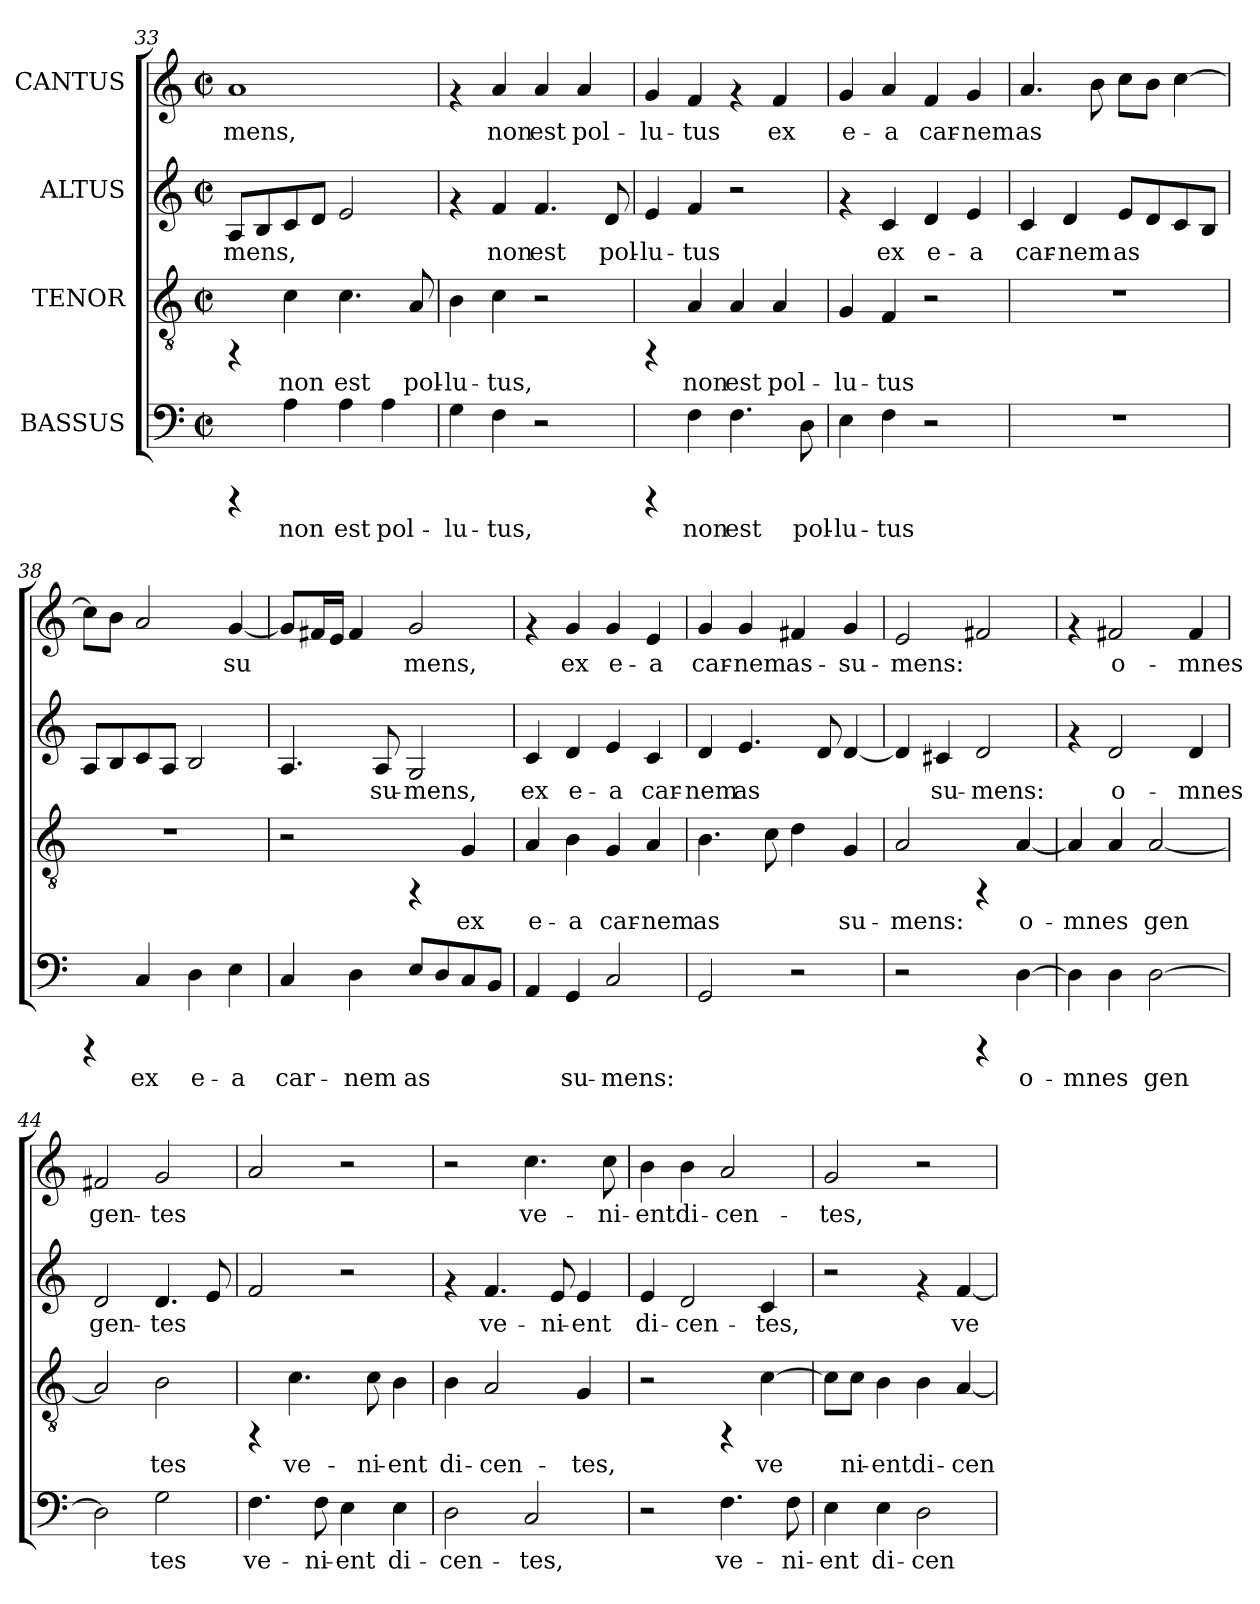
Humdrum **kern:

**kern	**text	**kern	**text	**kern	**text	**kern	**text
*part4	*part4	*part3	*part3	*part2	*part2	*part1	*part1
*staff4	*staff4	*staff3	*staff3	*staff2	*staff2	*staff1	*staff1
*I"BASSUS	*	*I"TENOR	*	*I"ALTUS	*	*I"CANTUS	*
*clefF4	*	*clefGv2	*	*clefG2	*	*clefG2	*
*k[]	*	*k[]	*	*k[]	*	*k[]	*
*C:	*	*C:	*	*C:	*	*C:	*
*M2/2	*	*M2/2	*	*M2/2	*	*M2/2	*
*met(c|)	*	*met(c|)	*	*met(c|)	*	*met(c|)	*
=33	=33	=33	=33	=33	=33	=33	=33
!	!	!	!	!	!LO:LY:b:cj	!	!LO:LY:b:cj
4rCCC	.	4rFF	.	8A/L	-mens,	1a	-mens,
!	!	!	!	!	!LO:LY:b:cj	!	!
.	.	.	.	8B/	.	.	.
!	!LO:LY:b:cj	!	!LO:LY:b:cj	!	!LO:LY:b:cj	!	!
4A\	non	4c\	non	8c/	.	.	.
!	!	!	!	!	!LO:LY:b:cj	!	!
.	.	.	.	8d/J	.	.	.
!	!LO:LY:b:cj	!	!LO:LY:b:cj	!	!LO:LY:b:cj	!	!
4A\	est	4.c\	est	2e/	.	.	.
!	!LO:LY:b:cj	!	!	!	!	!	!
4A\	pol-	.	.	.	.	.	.
!	!	!	!LO:LY:b:cj	!	!	!	!
.	.	8A/	pol-	.	.	.	.
=34	=34	=34	=34	=34	=34	=34	=34
!	!LO:LY:b:cj	!	!LO:LY:b:cj	!	!	!	!
4G\	-lu-	4B\	-lu-	4rf	.	4rf	.
!	!LO:LY:b:cj	!	!LO:LY:b:cj	!	!LO:LY:b:cj	!	!LO:LY:b:cj
4F\	-tus,	4c\	-tus,	4f/	non	4a/	non
!	!	!	!	!	!LO:LY:b:cj	!	!LO:LY:b:cj
2r	.	2r	.	4.f/	est	4a/	est
!	!	!	!	!	!	!	!LO:LY:b:cj
.	.	.	.	.	.	4a/	pol-
!	!	!	!	!	!LO:LY:b:cj	!	!
.	.	.	.	8d/	pol-	.	.
=35	=35	=35	=35	=35	=35	=35	=35
!	!	!	!	!	!LO:LY:b:cj	!	!LO:LY:b:cj
4rCCC	.	4rFF	.	4e/	-lu-	4g/	-lu-
!	!LO:LY:b:cj	!	!LO:LY:b:cj	!	!LO:LY:b:cj	!	!LO:LY:b:cj
4F\	non	4A/	non	4f/	-tus	4f/	-tus
!	!LO:LY:b:cj	!	!LO:LY:b:cj	!	!	!	!
4.F\	est	4A/	est	2r	.	4rf	.
!	!	!	!LO:LY:b:cj	!	!	!	!LO:LY:b:cj
.	.	4A/	pol-	.	.	4f/	ex
!	!LO:LY:b:cj	!	!	!	!	!	!
8D\	pol-	.	.	.	.	.	.
=36	=36	=36	=36	=36	=36	=36	=36
!	!LO:LY:b:cj	!	!LO:LY:b:cj	!	!	!	!LO:LY:b:cj
4E\	-lu-	4G/	-lu-	4rf	.	4g/	e-
!	!LO:LY:b:cj	!	!LO:LY:b:cj	!	!LO:LY:b:cj	!	!LO:LY:b:cj
4F\	-tus	4F/	-tus	4c/	ex	4a/	-a
!	!	!	!	!	!LO:LY:b:cj	!	!LO:LY:b:cj
2r	.	2r	.	4d/	e-	4f/	car-
!	!	!	!	!	!LO:LY:b:cj	!	!LO:LY:b:cj
.	.	.	.	4e/	-a	4g/	-nem
=37	=37	=37	=37	=37	=37	=37	=37
!	!	!	!	!	!LO:LY:b:cj	!	!LO:LY:b:cj
1r	.	1r	.	4c/	car-	4.a/	as-
!	!	!	!	!	!LO:LY:b:cj	!	!
.	.	.	.	4d/	-nem	.	.
!	!	!	!	!	!	!	!LO:LY:b:cj
.	.	.	.	.	.	8b\	--
!	!	!	!	!	!LO:LY:b:cj	!	!LO:LY:b:cj
.	.	.	.	8e/L	as-	8cc\L	--
!	!	!	!	!	!LO:LY:b:cj	!	!LO:LY:b:cj
.	.	.	.	8d/	--	8b\J	--
!	!	!	!	!	!LO:LY:b:cj	!	!LO:LY:b:cj
.	.	.	.	8c/	--	[<4cc\	--
!	!	!	!	!	!LO:LY:b:cj	!	!
.	.	.	.	8B/J	--	.	.
!!LO:LB:g=z
=38	=38	=38	=38	=38	=38	=38	=38
!	!	!	!	!	!LO:LY:b:cj	!	!LO:LY:b:cj
4rCCC	.	1r	.	8A/L	--	8cc\L]	--
!	!	!	!	!	!LO:LY:b:cj	!	!LO:LY:b:cj
.	.	.	.	8B/	--	8b\J	--
!	!LO:LY:b:cj	!	!	!	!LO:LY:b:cj	!	!LO:LY:b:cj
4C/	ex	.	.	8c/	--	2a/	--
!	!	!	!	!	!LO:LY:b:cj	!	!
.	.	.	.	8A/J	--	.	.
!	!LO:LY:b:cj	!	!	!	!LO:LY:b:cj	!	!
4D\	e-	.	.	2B/	--	.	.
!	!LO:LY:b:cj	!	!	!	!	!	!LO:LY:b:cj
4E\	-a	.	.	.	.	[<4g/	-su-
=39	=39	=39	=39	=39	=39	=39	=39
!	!LO:LY:b:cj	!	!	!	!LO:LY:b:cj	!	!LO:LY:b:cj
4C/	car-	2r	.	4.A/	--	8g/L]	--
!	!	!	!	!	!	!	!LO:LY:b:cj
.	.	.	.	.	.	16f#X/	--
!	!	!	!	!	!	!	!LO:LY:b:cj
.	.	.	.	.	.	16e/J	--
!	!LO:LY:b:cj	!	!	!	!	!	!LO:LY:b:cj
4D\	-nem	.	.	.	.	4f#/	--
!	!	!	!	!	!LO:LY:b:cj	!	!
.	.	.	.	8A/	-su-	.	.
!	!LO:LY:b:cj	!	!	!	!LO:LY:b:cj	!	!LO:LY:b:cj
8E/L	as-	4rFF	.	2G/	-mens,	2g/	-mens,
!	!LO:LY:b:cj	!	!	!	!	!	!
8D/	--	.	.	.	.	.	.
!	!LO:LY:b:cj	!	!LO:LY:b:cj	!	!	!	!
8C/	--	4G/	ex	.	.	.	.
!	!LO:LY:b:cj	!	!	!	!	!	!
8BB/J	--	.	.	.	.	.	.
=40	=40	=40	=40	=40	=40	=40	=40
!	!LO:LY:b:cj	!	!LO:LY:b:cj	!	!LO:LY:b:cj	!	!
4AA/	--	4A/	e-	4c/	ex	4rf	.
!	!LO:LY:b:cj	!	!LO:LY:b:cj	!	!LO:LY:b:cj	!	!LO:LY:b:cj
4GG/	-su-	4B\	-a	4d/	e-	4g/	ex
!	!LO:LY:b:cj	!	!LO:LY:b:cj	!	!LO:LY:b:cj	!	!LO:LY:b:cj
2C/	-mens:	4G/	car-	4e/	-a	4g/	e-
!	!	!	!LO:LY:b:cj	!	!LO:LY:b:cj	!	!LO:LY:b:cj
.	.	4A/	-nem	4c/	car-	4e/	-a
=41	=41	=41	=41	=41	=41	=41	=41
!	!LO:LY:b:cj	!	!LO:LY:b:cj	!	!LO:LY:b:cj	!	!LO:LY:b:cj
2GG/	.	4.B\	as-	4d/	-nem	4g/	car-
!	!	!	!	!	!LO:LY:b:cj	!	!LO:LY:b:cj
.	.	.	.	4.e/	as-	4g/	-nem
!	!	!	!LO:LY:b:cj	!	!	!	!
.	.	8c\	--	.	.	.	.
!	!	!	!LO:LY:b:cj	!	!	!	!LO:LY:b:cj
2r	.	4d\	--	.	.	4f#X/	as-
!	!	!	!	!	!LO:LY:b:cj	!	!
.	.	.	.	8d/	--	.	.
!	!	!	!LO:LY:b:cj	!	!LO:LY:b:cj	!	!LO:LY:b:cj
.	.	4G/	-su-	[<4d/	--	4g/	-su-
=42	=42	=42	=42	=42	=42	=42	=42
!	!	!	!LO:LY:b:cj	!	!LO:LY:b:cj	!	!LO:LY:b:cj
2r	.	2A/	-mens:	4d/]	--	2e/	-mens:
!	!	!	!	!	!LO:LY:b:cj	!	!
.	.	.	.	4c#X/	-su-	.	.
!	!	!	!	!	!LO:LY:b:cj	!	!LO:LY:b:cj
4rCCC	.	4rFF	.	2d/	-mens:	2f#X/	.
!	!LO:LY:b:cj	!	!LO:LY:b:cj	!	!	!	!
[>4D\	o-	[<4A/	o-	.	.	.	.
=43	=43	=43	=43	=43	=43	=43	=43
!	!LO:LY:b:cj	!	!LO:LY:b:cj	!	!	!	!
4D\]	-mnes	4A/]	-mnes	4rf	.	4rf	.
!	!LO:LY:b:cj	!	!LO:LY:b:cj	!	!LO:LY:b:cj	!	!LO:LY:b:cj
4D\	.	4A/	.	2d/	o-	2f#X/	o-
!	!LO:LY:b:cj	!	!LO:LY:b:cj	!	!	!	!
[<2D\	gen-	[<2A/	gen-	.	.	.	.
!	!	!	!	!	!LO:LY:b:cj	!	!LO:LY:b:cj
.	.	.	.	4d/	-mnes	4f#/	-mnes
!!LO:PB:g=z
=44	=44	=44	=44	=44	=44	=44	=44
!	!LO:LY:b:cj	!	!LO:LY:b:cj	!	!LO:LY:b:cj	!	!LO:LY:b:cj
2D\]	--	2A/]	--	2d/	gen-	2f#/	gen-
!	!LO:LY:b:cj	!	!LO:LY:b:cj	!	!LO:LY:b:cj	!	!LO:LY:b:cj
2G\	-tes	2B\	-tes	4.d/	-tes	2g/	-tes
!	!	!	!	!	!LO:LY:b:cj	!	!
.	.	.	.	8e/	.	.	.
=45	=45	=45	=45	=45	=45	=45	=45
!	!LO:LY:b:cj	!	!	!	!LO:LY:b:cj	!	!LO:LY:b:cj
4.F\	ve-	4rFF	.	2f/	.	2a/	.
!	!	!	!LO:LY:b:cj	!	!	!	!
.	.	4.c\	ve-	.	.	.	.
!	!LO:LY:b:cj	!	!	!	!	!	!
8F\	-ni-	.	.	.	.	.	.
!	!LO:LY:b:cj	!	!	!	!	!	!
4E\	-ent	.	.	2r	.	2r	.
!	!	!	!LO:LY:b:cj	!	!	!	!
.	.	8c\	-ni-	.	.	.	.
!	!LO:LY:b:cj	!	!LO:LY:b:cj	!	!	!	!
4E\	di-	4B\	-ent	.	.	.	.
=46	=46	=46	=46	=46	=46	=46	=46
!	!LO:LY:b:cj	!	!LO:LY:b:cj	!	!	!	!
2D\	-cen-	4B\	di-	4rf	.	2r	.
!	!	!	!LO:LY:b:cj	!	!LO:LY:b:cj	!	!
.	.	2A/	-cen-	4.f/	ve-	.	.
!	!LO:LY:b:cj	!	!	!	!	!	!LO:LY:b:cj
2C/	-tes,	.	.	.	.	4.cc\	ve-
!	!	!	!	!	!LO:LY:b:cj	!	!
.	.	.	.	8e/	-ni-	.	.
!	!	!	!LO:LY:b:cj	!	!LO:LY:b:cj	!	!
.	.	4G/	-tes,	4e/	-ent	.	.
!	!	!	!	!	!	!	!LO:LY:b:cj
.	.	.	.	.	.	8cc\	-ni-
=47	=47	=47	=47	=47	=47	=47	=47
!	!	!	!	!	!LO:LY:b:cj	!	!LO:LY:b:cj
2r	.	2r	.	4e/	di-	4b\	-ent
!	!	!	!	!	!LO:LY:b:cj	!	!LO:LY:b:cj
.	.	.	.	2d/	-cen-	4b\	di-
!	!LO:LY:b:cj	!	!	!	!	!	!LO:LY:b:cj
4.F\	ve-	4rFF	.	.	.	2a/	-cen-
!	!	!	!LO:LY:b:cj	!	!LO:LY:b:cj	!	!
.	.	[>4c\	ve-	4c/	-tes,	.	.
!	!LO:LY:b:cj	!	!	!	!	!	!
8F\	-ni-	.	.	.	.	.	.
=48	=48	=48	=48	=48	=48	=48	=48
!	!LO:LY:b:cj	!	!LO:LY:b:cj	!	!	!	!LO:LY:b:cj
4E\	-ent	8c\L]	--	2r	.	2g/	-tes,
!	!	!	!LO:LY:b:cj	!	!	!	!
.	.	8c\J	-ni-	.	.	.	.
!	!LO:LY:b:cj	!	!LO:LY:b:cj	!	!	!	!
4E\	di-	4B\	-ent	.	.	.	.
!	!LO:LY:b:cj	!	!LO:LY:b:cj	!	!	!	!
2D\	-cen-	4B\	di-	4rf	.	2r	.
!	!	!	!LO:LY:b:cj	!	!LO:LY:b:cj	!	!
.	.	[<4A/	-cen-	[<4f/	ve-	.	.
=	=	=	=	=	=	=	=
*-	*-	*-	*-	*-	*-	*-	*-
